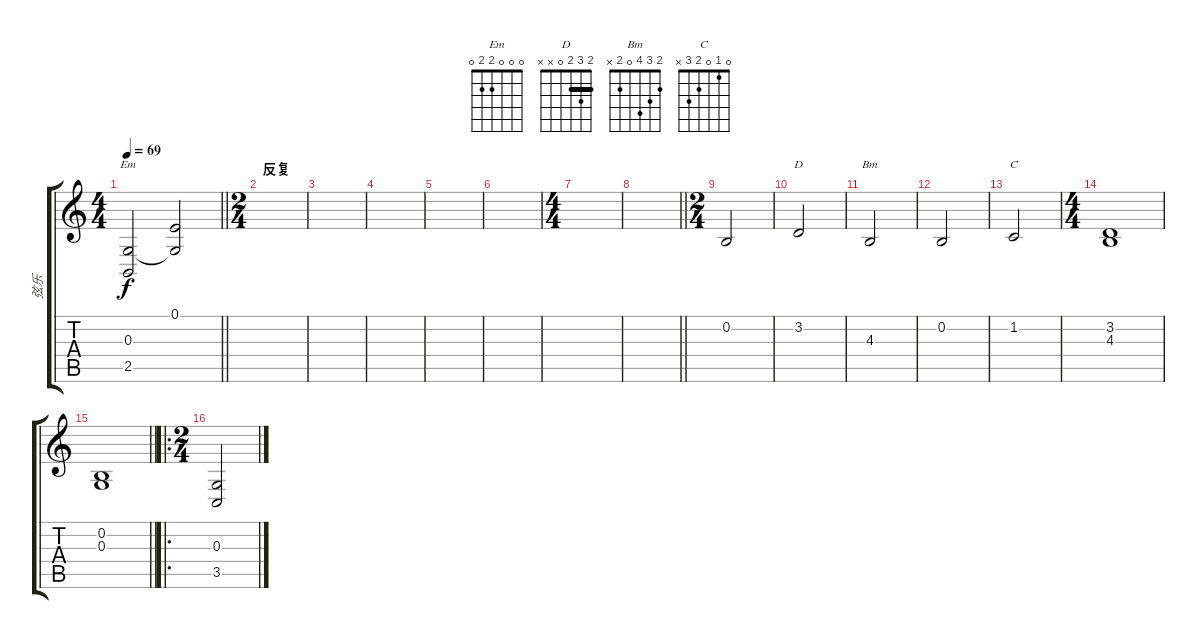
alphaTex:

\track ("弦乐" "弦乐") {instrument stringensemble2}
\staff {score tabs}
\tuning (E4 B3 G3 D3 A2 E2) {hide}
\chord ("Em" 0 0 0 2 2 0)
\chord ("D" 2 3 2 0 x x) {barre 2}
\chord ("Bm" 2 3 4 0 2 x)
\chord ("C" 0 1 0 2 3 x)
\ts (4 4)
\tempo 69
\clef g2
\barLineRight lightlight
\ks c
(0.3 2.5).2{ch "Em" dy f} (0.1 0.3{t}).2 |
\ts (2 4)
\section ("" "反复")
|
|
|
|
|
\ts (4 4)
|
\barLineRight lightlight
|
\ts (2 4)
0.2.2 |
3.2.2{ch "D"} |
4.3.2{ch "Bm"} |
0.2.2 |
1.2.2{ch "C"} |
\ts (4 4)
(3.2 4.3).1 |
\barLineRight lightlight
(0.2 0.3).1 |
\ro
\ts (2 4)
(0.3 3.5).2
